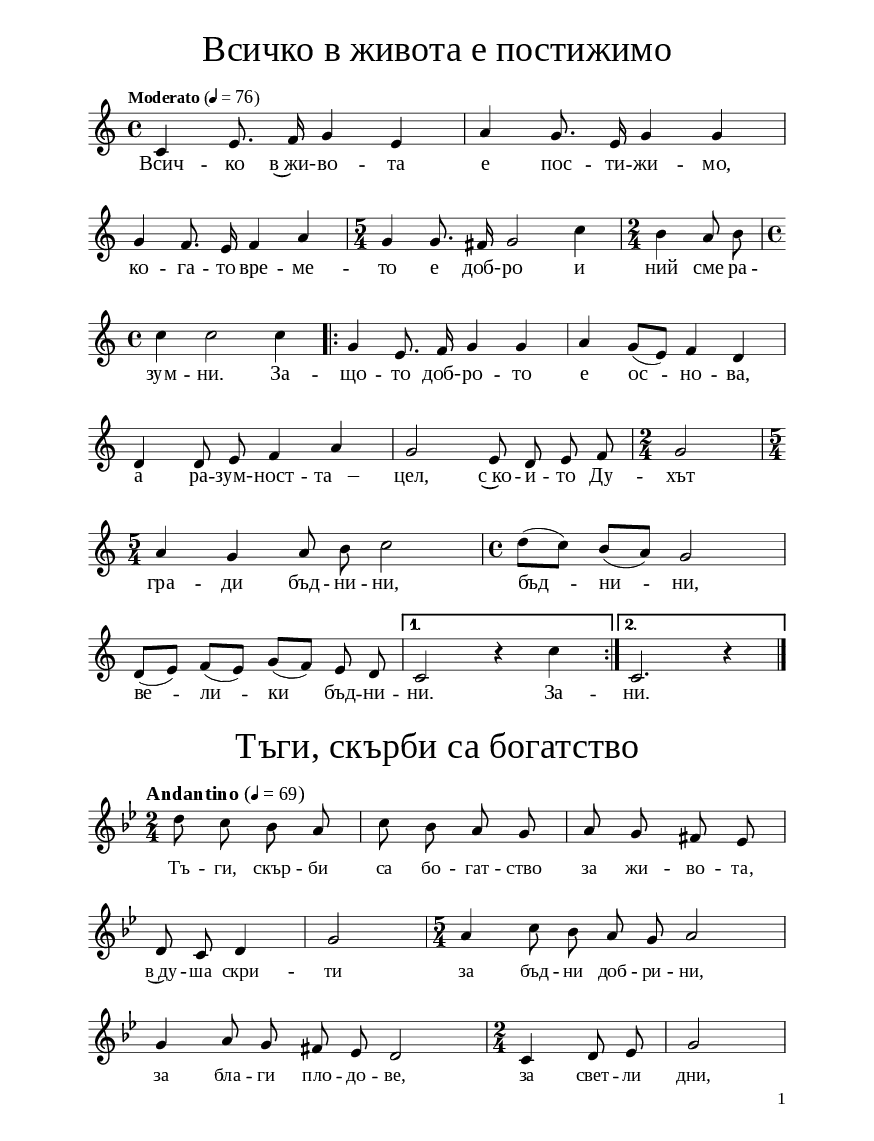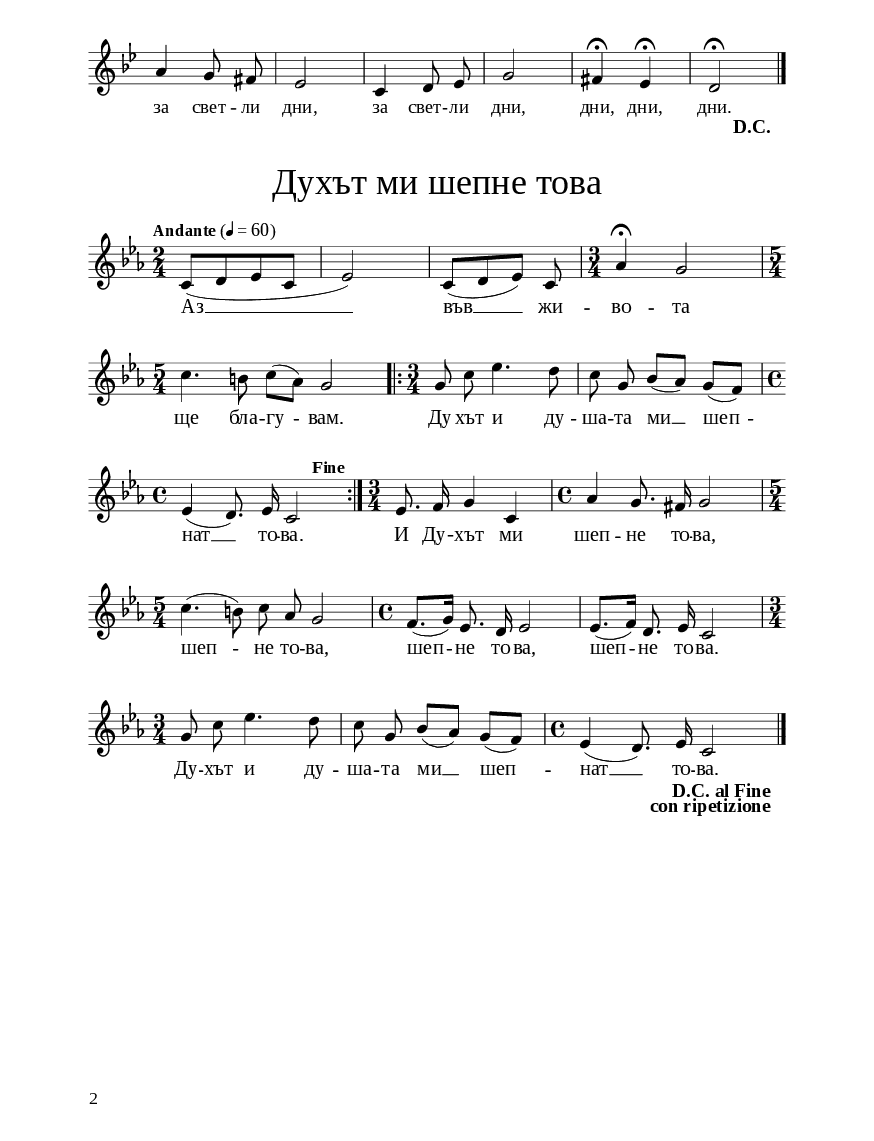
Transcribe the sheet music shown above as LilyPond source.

\version "2.24.3"

% include paper part and global functions
\include "include/globals.ily"

\bookpart {
  \label #'ref100
  \tocItem \markup "Всичко в живота е постижимо"
  \include "include/bookpart-paper.ily"
  \score {
    \include "include/score-layout.ily"


    \new Voice \absolute  {
      \clef treble
      \key c \major
      \time 4/4
      \tempoFunc "Moderato" 4 "76"
      \autoBeamOff

      \autoBeamOff

      c'4 e'8. f'16 g'4 e' | a'4 g'8. e'16 g'4 g' \break |

      g'4 f'8. e'16 f'4 a' | \time 5/4  g'4 g'8. fis'16 g'2 c''4 | \time 2/4  b'4 a'8 b' \break |

      \time 4/4  c''4 c''2 c''4 \repeat volta 2 {
        g'4 e'8. f'16 g'4 g' | a'4 g'8 ( [e'] ) f'4 d' | \break

        d'4 d'8 e' f'4 a' g'2 e'8 d' e' f' | \time 2/4  g'2 | \break

        \time 5/4  a'4 g' a'8 b' c''2 | \time 4/4  d''8 [( c'' )] b' [( a' )] g'2 \break

        d'8  [( e' )] f' [( e' )] g' [( f' )] e' d'
      } \alternative { { | c'2 r4 c''4 | } {c'2. r4 } } \bar "|."
    }

    \addlyrics {
      Всич -- ко
      "в~жи-" -- во -- та е пос -- ти -- жи -- мо, ко --
      га -- то вре -- ме -- то е "доб-" -- ро и ний сме
      ра -- зум -- ни. За -- що -- то "доб-" -- ро -- то
      е ос -- но -- ва, а ра -- "зум-" -- ност -- "та   –"
      цел, с~ко -- и -- то Ду -- хът гра -- ди бъд --
      ни -- ни, бъд -- ни -- ни, ве -- ли -- ки бъд --
      ни -- ни. За -- ни.
    }

    \header {
      title = \titleFunc #'ref_desc_8 "Всичко в живота е постижимо" "Vsičko v života e postižimo"
    }

    \midi{}

  } % score

  \label #'ref101_1
  \tocItem \markup "Тъги, скърби са богатство"
  \include "include/bookpart-paper.ily"
  \score {
    \layout {
      indent = 0.0\cm % remove first line indentation
      ragged-last = ##f % do spread last line to fill the whole space
      \override Staff.BarLine.thick-thickness = #4 %make the end and repeat bars thiner
      \override Score.VoltaBracket.font-size = #-1.7 % make the repeat number fontsize smaller


      \context {
        \Score
        \omit BarNumber %remove bar numbers
        
        
        \override MetronomeMark.font-size = #1.5 % increase the tempo fontsize
        \override TupletNumber.font-size = #0.4 % increase the triol number

      } % context

      \context {
        % change staff size
        \Staff
        
        
        \override StaffSymbol.thickness = #0.5
        \override BarLine.hair-thickness = #1
        %\override StaffSymbol.ledger-line-thickness = #'(0 . 0)
      }

      \context {
        % adjust space between staff and lyrics and between the two lyric lines
        \Lyrics
        \override VerticalAxisGroup.nonstaff-relatedstaff-spacing = #'((padding . 1))
        \override VerticalAxisGroup.nonstaff-nonstaff-spacing = #'((minimum-distance . 2))
        includeGraceNotes = ##t
      }
    } % layout


    \new Voice \absolute  {
      \clef treble
      \key g \minor
      \time 2/4
      \tempoFunc "Andantino" 4 "69"
      \autoBeamOff

      d''8 c'' bes' a' | c''8 bes' a' g' | a'8 g' fis' es' \break

      d' c' d'4 | g'2|  \time 5/4 a'4 c''8 bes'8 a' g' a'2 | \break

      g'4  a'8 g' fis'8 es' d'2 | \time 2/4 c'4 d'8 es'8| g'2 | \break

      a'4 g'8 fis' | es'2 |  c'4 d'8 es'8 | g'2 |fis'4 \fermata  es'4 \fermata  | d'2 \fermata  \bar "|."
    }

    \addlyrics {
      Тъ -- ги, скър -- би са бо  --  гат -- ство
      за жи -- во -- та, в~ду -- ша скри -- ти
      за бъд -- ни доб -- ри -- ни,
      за бла -- ги пло -- до -- ве,
      за свет -- ли дни,
      за свет -- ли дни,
      за "свет-" -- ли дни,
      дни, дни, дни.
    }

    \header {
      title = \titleFunc #'ref_desc_13 "Тъги, скърби са богатство" "Tăgi, skărbi sa bogatstvo"
    }

    \midi{}

  } % score

  \markup \dc-one "D.C."

  \label #'ref101_2
  \tocItem \markup "Духът ми шепне това"
  \include "include/bookpart-paper.ily"
  \score {
    \include "include/score-layout.ily"


    \new Voice \absolute{
      \clef treble
      \key c \minor
      \time 2/4
      \tempoFunc "Andante" 4 "60"
      \autoBeamOff

      c'8 ( [ d'8 es'8 c'8 ] | es'2 ) | c'8 ( [ d'8 es'8] ) c'8 | \time 3/4  | as'4 ^\fermata g'2 | \time 5/4 \break

      c''4. b'8 c''8 ( [ as'8 ) ] g'2 | \bar ".|:"
      \time 3/4 g'8 c''8 es''4. d''8 | c''8 g'8 bes'8 ( [ as'8 ) ] g'8 ( [ f'8 ) ] | \time 4/4 \break

      es'4 ( d'8. ) es'16 \tempo "      Fine" c'2
      \bar ":|." \time 3/4 | es'8. f'16 g'4 c'4 | \time 4/4 | as'4 g'8. fis'16 g'2 | \time 5/4 \break

      c''4. ( b'8 ) c''8 as'8 g'2 | \time 4/4 | f'8. ( [ g'16 ) ] es'8. d'16 es'2 | es'8. ( [ f'16 ) ] d'8. es'16 c'2 | \time 3/4 \break

      g'8 c''8 es''4. d''8 | c''8 g'8 bes'8 ( [ as'8 ) ] g'8 ( [ f'8 ) ] | \time 4/4 | es'4 ( d'8. ) es'16 c'2  \bar "|."

    }

    \addlyrics {
      Аз __     във __   жи --
      во -- та ще бла -- гу -- вам. Ду
      -- хът и ду -- ша -- та ми __  шеп
      -- нат __  то -- ва. И "Ду-" -- хът
      ми шеп -- не то -- ва, шеп -- не
      то -- ва, шеп -- не то -- ва,
      шеп -- не то -- ва. Ду -- хът и
      ду -- ша -- та ми __  шеп -- нат __
      то -- ва.}

      \header {
        title = \titleFunc #'ref_desc_8 "Духът ми шепне това" "Duhăt mi šepne tova"
      }

      \midi{}

    } % score

    \markup \dc-two "D.C. al Fine" "con ripetizione"
  } % bookpart
